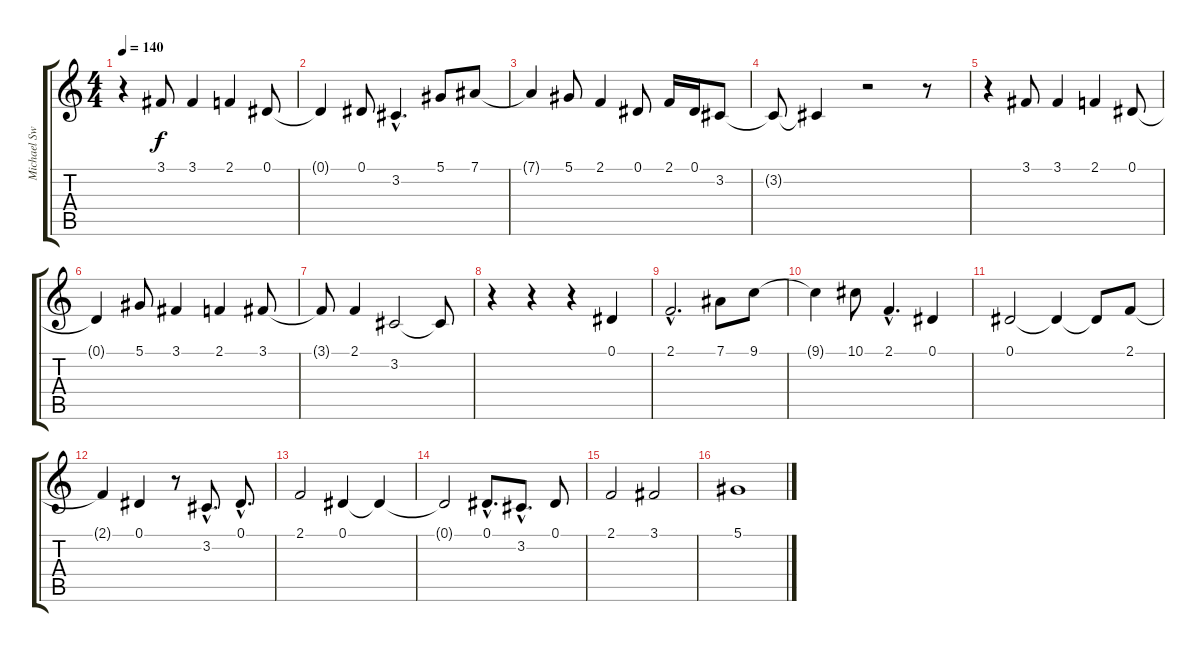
\track ("Michael Sweet" "Michael Sw") {instrument fx5brightness}
\staff {score tabs}
\tuning (Eb4 Bb3 Gb3 Db3 Ab2 Eb2) {hide}
\ts (4 4)
\tempo 140
\clef g2
\ks c
r.4{dy f} 3.1.8 3.1.4 2.1.4 0.1.8 |
0.1{t}.4 0.1.8 3.2{hac}.4{d} 5.1.8 7.1.8 |
7.1{t}.4 5.1.8 2.1.4 0.1.8 2.1.16 0.1.16 3.2.8 |
3.2{t}.8 3.2{t}.4 r.2 r.8 |
r.4 3.1.8 3.1.4 2.1.4 0.1.8 |
0.1{t}.4 5.1.8 3.1.4 2.1.4 3.1.8 |
3.1{t}.8 2.1.4 3.2.2 3.2{t}.8 |
r.4 r.4 r.4 0.1.4 |
2.1{hac}.2{d} 7.1.8 9.1.8 |
9.1{t}.4 10.1.8 2.1{hac}.4{d} 0.1.4 |
0.1.2 0.1{t}.4 0.1{t}.8 2.1.8 |
2.1{t}.4 0.1.4 r.8 3.2{hac}.8{d} 0.1{hac}.8{d} |
2.1.2 0.1.4 0.1{t}.4 |
0.1{t}.2 0.1{hac}.8{d} 3.2{hac}.8{d} 0.1.8 |
2.1.2 3.1.2 |
5.1.1
